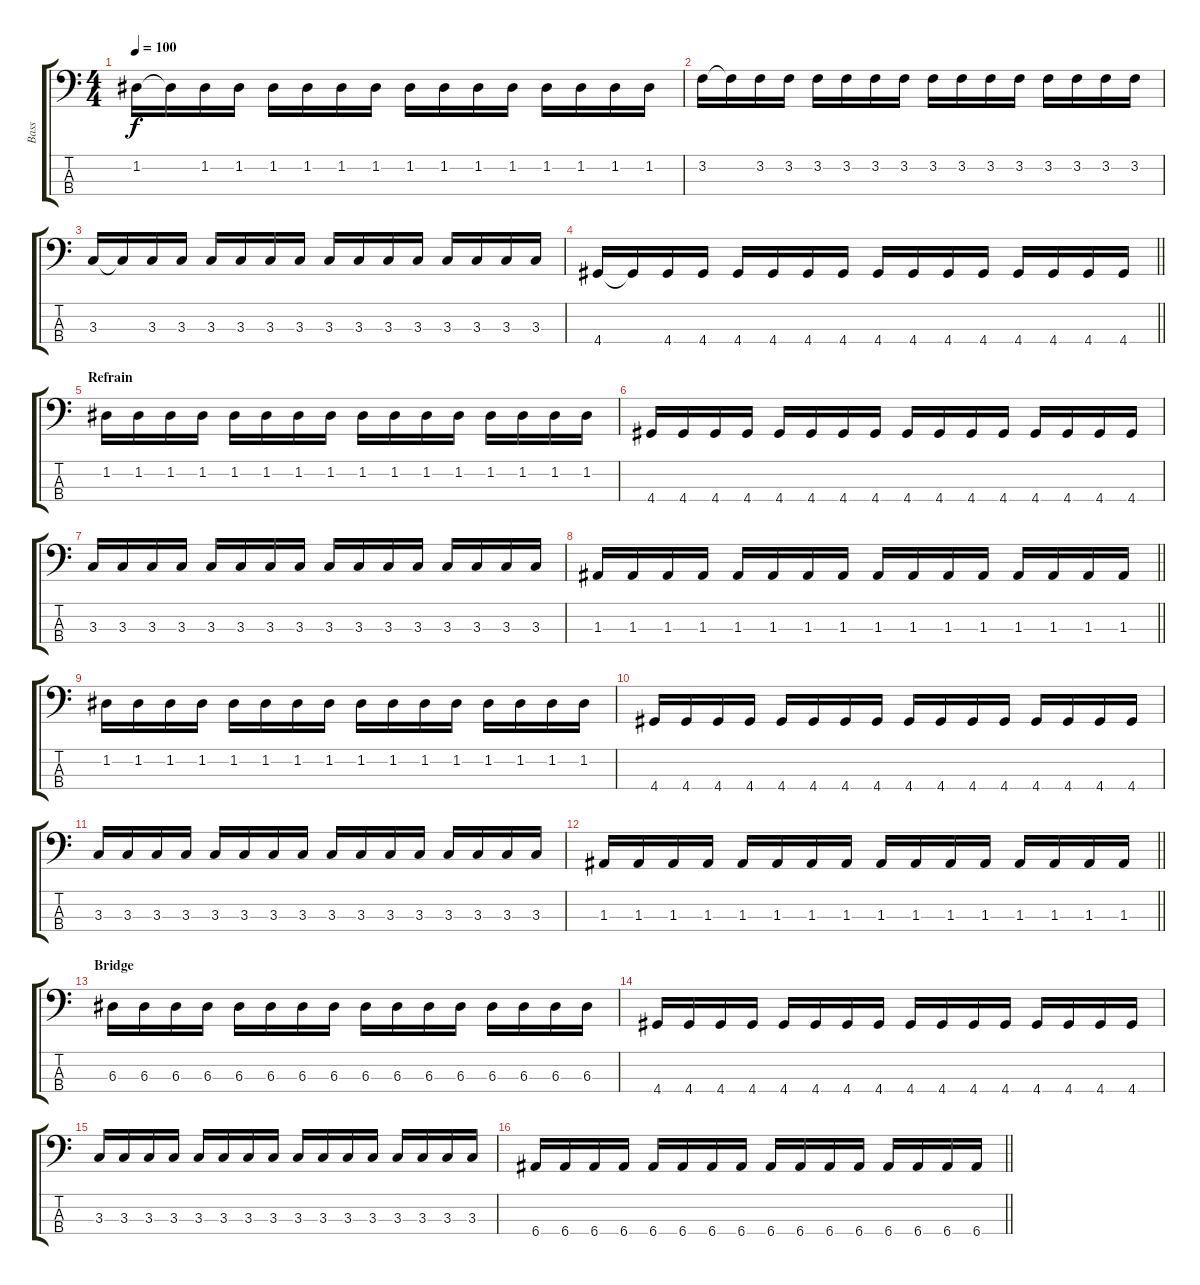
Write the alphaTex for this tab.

\track ("Bass" "Bass") {instrument electricbasspick}
\staff {score tabs}
\tuning (G2 D2 A1 E1) {hide}
\ts (4 4)
\tempo 100
\clef f4
\ks c
1.2.16{dy f} 1.2{t}.16 1.2.16 1.2.16 1.2.16 1.2.16 1.2.16 1.2.16 1.2.16 1.2.16 1.2.16 1.2.16 1.2.16 1.2.16 1.2.16 1.2.16 |
3.2.16 3.2{t}.16 3.2.16 3.2.16 3.2.16 3.2.16 3.2.16 3.2.16 3.2.16 3.2.16 3.2.16 3.2.16 3.2.16 3.2.16 3.2.16 3.2.16 |
3.3.16 3.3{t}.16 3.3.16 3.3.16 3.3.16 3.3.16 3.3.16 3.3.16 3.3.16 3.3.16 3.3.16 3.3.16 3.3.16 3.3.16 3.3.16 3.3.16 |
\barLineRight lightlight
4.4.16 4.4{t}.16 4.4.16 4.4.16 4.4.16 4.4.16 4.4.16 4.4.16 4.4.16 4.4.16 4.4.16 4.4.16 4.4.16 4.4.16 4.4.16 4.4.16 |
\section ("" "Refrain")
1.2.16 1.2.16 1.2.16 1.2.16 1.2.16 1.2.16 1.2.16 1.2.16 1.2.16 1.2.16 1.2.16 1.2.16 1.2.16 1.2.16 1.2.16 1.2.16 |
4.4.16 4.4.16 4.4.16 4.4.16 4.4.16 4.4.16 4.4.16 4.4.16 4.4.16 4.4.16 4.4.16 4.4.16 4.4.16 4.4.16 4.4.16 4.4.16 |
3.3.16 3.3.16 3.3.16 3.3.16 3.3.16 3.3.16 3.3.16 3.3.16 3.3.16 3.3.16 3.3.16 3.3.16 3.3.16 3.3.16 3.3.16 3.3.16 |
\barLineRight lightlight
1.3.16 1.3.16 1.3.16 1.3.16 1.3.16 1.3.16 1.3.16 1.3.16 1.3.16 1.3.16 1.3.16 1.3.16 1.3.16 1.3.16 1.3.16 1.3.16 |
1.2.16 1.2.16 1.2.16 1.2.16 1.2.16 1.2.16 1.2.16 1.2.16 1.2.16 1.2.16 1.2.16 1.2.16 1.2.16 1.2.16 1.2.16 1.2.16 |
4.4.16 4.4.16 4.4.16 4.4.16 4.4.16 4.4.16 4.4.16 4.4.16 4.4.16 4.4.16 4.4.16 4.4.16 4.4.16 4.4.16 4.4.16 4.4.16 |
3.3.16 3.3.16 3.3.16 3.3.16 3.3.16 3.3.16 3.3.16 3.3.16 3.3.16 3.3.16 3.3.16 3.3.16 3.3.16 3.3.16 3.3.16 3.3.16 |
\barLineRight lightlight
1.3.16 1.3.16 1.3.16 1.3.16 1.3.16 1.3.16 1.3.16 1.3.16 1.3.16 1.3.16 1.3.16 1.3.16 1.3.16 1.3.16 1.3.16 1.3.16 |
\section ("" "Bridge")
6.3.16 6.3.16 6.3.16 6.3.16 6.3.16 6.3.16 6.3.16 6.3.16 6.3.16 6.3.16 6.3.16 6.3.16 6.3.16 6.3.16 6.3.16 6.3.16 |
4.4.16 4.4.16 4.4.16 4.4.16 4.4.16 4.4.16 4.4.16 4.4.16 4.4.16 4.4.16 4.4.16 4.4.16 4.4.16 4.4.16 4.4.16 4.4.16 |
3.3.16 3.3.16 3.3.16 3.3.16 3.3.16 3.3.16 3.3.16 3.3.16 3.3.16 3.3.16 3.3.16 3.3.16 3.3.16 3.3.16 3.3.16 3.3.16 |
\barLineRight lightlight
6.4.16 6.4.16 6.4.16 6.4.16 6.4.16 6.4.16 6.4.16 6.4.16 6.4.16 6.4.16 6.4.16 6.4.16 6.4.16 6.4.16 6.4.16 6.4.16
